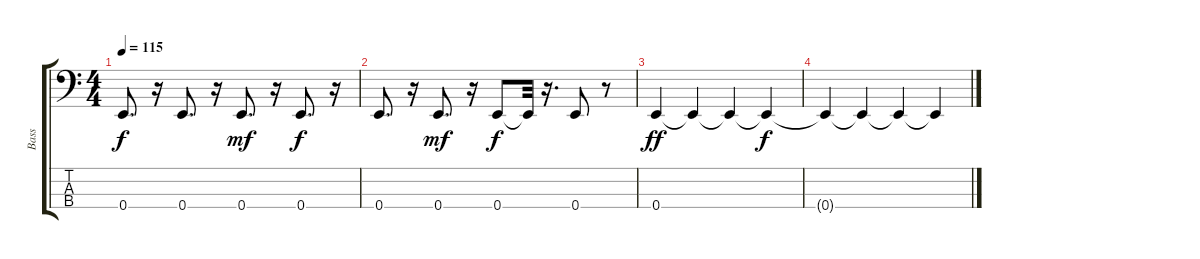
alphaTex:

\track ("Bass" "Bass") {instrument fretlessbass}
\staff {score tabs}
\tuning (G2 D2 A1 E1) {hide}
\ts (4 4)
\tempo 115
\clef f4
\ks c
0.4.8{d dy f} r.16 0.4.8{d} r.16 0.4.8{d dy mf} r.16 0.4.8{d dy f} r.16 |
0.4.8{d} r.16 0.4.8{d dy mf} r.16 0.4.8{dy f} 0.4{t}.32 r.16{d} 0.4.8 r.8 |
0.4.4{dy ff} 0.4{t}.4 0.4{t}.4 0.4{t}.4{dy f} |
0.4{t}.4 0.4{t}.4 0.4{t}.4 0.4{t}.4
